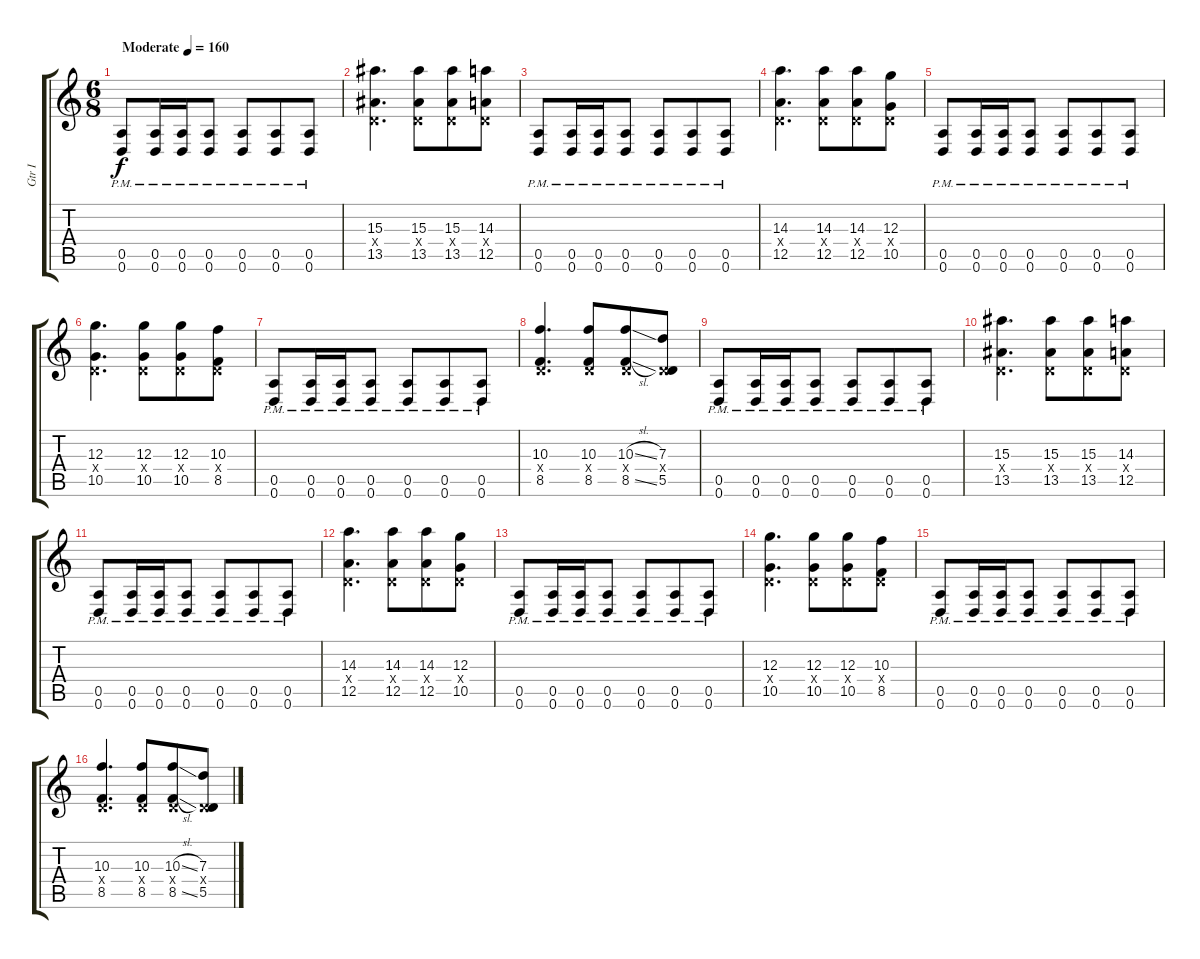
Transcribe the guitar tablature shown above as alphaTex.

\track ("Gtr I" "Gtr I") {instrument distortionguitar}
\staff {score tabs}
\tuning (E4 B3 G3 D3 A2 D2) {hide}
\ts (6 8)
\tempo (160 "Moderate")
\clef g2
\ks c
(0.5{pm} 0.6{pm}).8{dy f instrument distortionguitar} (0.5{pm} 0.6{pm}).16 (0.5{pm} 0.6{pm}).16 (0.5{pm} 0.6{pm}).8 (0.5{pm} 0.6{pm}).8 (0.5{pm} 0.6{pm}).8 (0.5{pm} 0.6{pm}).8 |
(15.3 0.4{x} 13.5).4{d} (15.3 0.4{x} 13.5).8 (15.3 0.4{x} 13.5).8 (14.3 0.4{x} 12.5).8 |
(0.5{pm} 0.6{pm}).8 (0.5{pm} 0.6{pm}).16 (0.5{pm} 0.6{pm}).16 (0.5{pm} 0.6{pm}).8 (0.5{pm} 0.6{pm}).8 (0.5{pm} 0.6{pm}).8 (0.5{pm} 0.6{pm}).8 |
(14.3 0.4{x} 12.5).4{d} (14.3 0.4{x} 12.5).8 (14.3 0.4{x} 12.5).8 (12.3 0.4{x} 10.5).8 |
(0.5{pm} 0.6{pm}).8 (0.5{pm} 0.6{pm}).16 (0.5{pm} 0.6{pm}).16 (0.5{pm} 0.6{pm}).8 (0.5{pm} 0.6{pm}).8 (0.5{pm} 0.6{pm}).8 (0.5{pm} 0.6{pm}).8 |
(12.3 0.4{x} 10.5).4{d} (12.3 0.4{x} 10.5).8 (12.3 0.4{x} 10.5).8 (10.3 0.4{x} 8.5).8 |
(0.5{pm} 0.6{pm}).8 (0.5{pm} 0.6{pm}).16 (0.5{pm} 0.6{pm}).16 (0.5{pm} 0.6{pm}).8 (0.5{pm} 0.6{pm}).8 (0.5{pm} 0.6{pm}).8 (0.5{pm} 0.6{pm}).8 |
(10.3 0.4{x} 8.5).4{d} (10.3 0.4{x} 8.5).8 (10.3{sl} 0.4{x} 8.5{sl}).8 (7.3 0.4{x} 5.5).8 |
(0.5{pm} 0.6{pm}).8 (0.5{pm} 0.6{pm}).16 (0.5{pm} 0.6{pm}).16 (0.5{pm} 0.6{pm}).8 (0.5{pm} 0.6{pm}).8 (0.5{pm} 0.6{pm}).8 (0.5{pm} 0.6{pm}).8 |
(15.3 0.4{x} 13.5).4{d} (15.3 0.4{x} 13.5).8 (15.3 0.4{x} 13.5).8 (14.3 0.4{x} 12.5).8 |
(0.5{pm} 0.6{pm}).8 (0.5{pm} 0.6{pm}).16 (0.5{pm} 0.6{pm}).16 (0.5{pm} 0.6{pm}).8 (0.5{pm} 0.6{pm}).8 (0.5{pm} 0.6{pm}).8 (0.5{pm} 0.6{pm}).8 |
(14.3 0.4{x} 12.5).4{d} (14.3 0.4{x} 12.5).8 (14.3 0.4{x} 12.5).8 (12.3 0.4{x} 10.5).8 |
(0.5{pm} 0.6{pm}).8 (0.5{pm} 0.6{pm}).16 (0.5{pm} 0.6{pm}).16 (0.5{pm} 0.6{pm}).8 (0.5{pm} 0.6{pm}).8 (0.5{pm} 0.6{pm}).8 (0.5{pm} 0.6{pm}).8 |
(12.3 0.4{x} 10.5).4{d} (12.3 0.4{x} 10.5).8 (12.3 0.4{x} 10.5).8 (10.3 0.4{x} 8.5).8 |
(0.5{pm} 0.6{pm}).8 (0.5{pm} 0.6{pm}).16 (0.5{pm} 0.6{pm}).16 (0.5{pm} 0.6{pm}).8 (0.5{pm} 0.6{pm}).8 (0.5{pm} 0.6{pm}).8 (0.5{pm} 0.6{pm}).8 |
(10.3 0.4{x} 8.5).4{d} (10.3 0.4{x} 8.5).8 (10.3{sl} 0.4{x} 8.5{sl}).8 (7.3 0.4{x} 5.5).8
